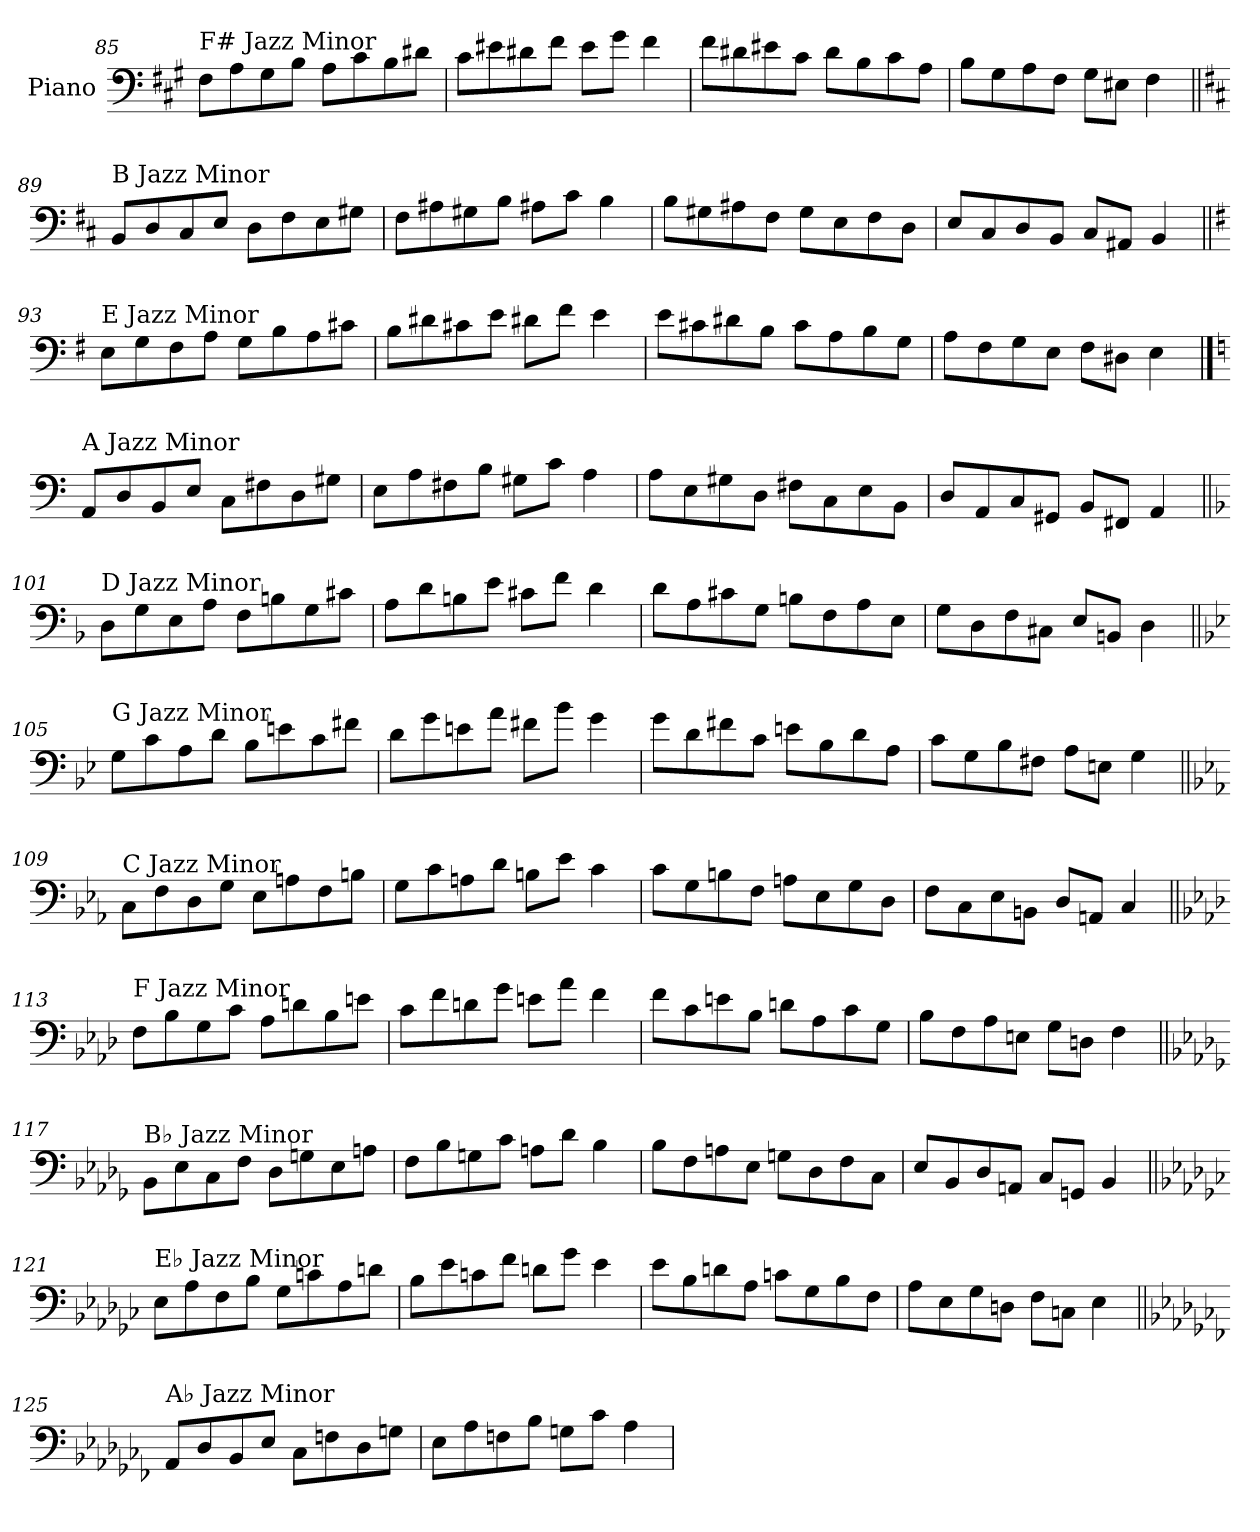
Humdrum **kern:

**kern
*part1
*staff1
*I"Piano
*I'Pno.
!!LO:LB:g=z
*clefF4
*k[f#c#g#]
=85
!LO:TX:a:t=F# Jazz Minor
8F#\L
8A\
8G#\
8B\J
8A\L
8c#\
8B\
8d#X\J
=86
8c#\L
8e#X\
8d#X\
8f#\J
8e#\L
8g#\J
4f#\
=87
8f#\L
8d#X\
8e#X\
8c#\J
8d#\L
8B\
8c#\
8A\J
=88
8B\L
8G#\
8A\
8F#\J
8G#\L
8E#X\J
4F#\
!!LO:LB:g=z
=89||
*k[f#c#]
!LO:TX:a:t=B Jazz Minor
8BB/L
8D/
8C#/
8E/J
8D\L
8F#\
8E\
8G#X\J
=90
8F#\L
8A#X\
8G#X\
8B\J
8A#X\L
8c#\J
4B\
=91
8B\L
8G#X\
8A#X\
8F#\J
8G#\L
8E\
8F#\
8D\J
=92
8E/L
8C#/
8D/
8BB/J
8C#/L
8AA#X/J
4BB/
!!LO:LB:g=z
=93||
*k[f#]
!LO:TX:a:t=E Jazz Minor
8E\L
8G\
8F#\
8A\J
8G\L
8B\
8A\
8c#X\J
=94
8B\L
8d#X\
8c#X\
8e\J
8d#X\L
8f#\J
4e\
=95
8e\L
8c#X\
8d#X\
8B\J
8c#\L
8A\
8B\
8G\J
=96
8A\L
8F#\
8G\
8E\J
8F#\L
8D#X\J
4E\
!!LO:PB:g=z
==97
*k[]
!LO:TX:a:t=A Jazz Minor
8AA/L
8D/
8BB/
8E/J
8C\L
8F#X\
8D\
8G#X\J
=98
8E\L
8A\
8F#X\
8B\J
8G#X\L
8c\J
4A\
=99
8A\L
8E\
8G#X\
8D\J
8F#X\L
8C\
8E\
8BB\J
=100
8D/L
8AA/
8C/
8GG#X/J
8BB/L
8FF#X/J
4AA/
!!LO:LB:g=z
=101||
*k[b-]
!LO:TX:a:t=D Jazz Minor
8D\L
8G\
8E\
8A\J
8F\L
8Bn\
8G\
8c#X\J
=102
8A\L
8d\
8Bn\
8e\J
8c#X\L
8f\J
4d\
=103
8d\L
8A\
8c#X\
8G\J
8Bn\L
8F\
8A\
8E\J
=104
8G\L
8D\
8F\
8C#X\J
8E/L
8BBn/J
4D\
!!LO:LB:g=z
=105||
*k[b-e-]
!LO:TX:a:t=G Jazz Minor
8G\L
8c\
8A\
8d\J
8B-\L
8en\
8c\
8f#X\J
=106
8d\L
8g\
8en\
8a\J
8f#X\L
8b-\J
4g\
=107
8g\L
8d\
8f#X\
8c\J
8en\L
8B-\
8d\
8A\J
=108
8c\L
8G\
8B-\
8F#X\J
8A\L
8En\J
4G\
!!LO:LB:g=z
=109||
*k[b-e-a-]
!LO:TX:a:t=C Jazz Minor
8C\L
8F\
8D\
8G\J
8E-\L
8An\
8F\
8Bn\J
=110
8G\L
8c\
8An\
8d\J
8Bn\L
8e-\J
4c\
=111
8c\L
8G\
8Bn\
8F\J
8An\L
8E-\
8G\
8D\J
=112
8F\L
8C\
8E-\
8BBn\J
8D/L
8AAn/J
4C/
!!LO:LB:g=z
=113||
*k[b-e-a-d-]
!LO:TX:a:t=F Jazz Minor
8F\L
8B-\
8G\
8c\J
8A-\L
8dn\
8B-\
8en\J
=114
8c\L
8f\
8dn\
8g\J
8en\L
8a-\J
4f\
=115
8f\L
8c\
8en\
8B-\J
8dn\L
8A-\
8c\
8G\J
=116
8B-\L
8F\
8A-\
8En\J
8G\L
8Dn\J
4F\
!!LO:LB:g=z
=117||
*k[b-e-a-d-g-]
!LO:TX:a:t=B♭ Jazz Minor
8BB-\L
8E-\
8C\
8F\J
8D-\L
8Gn\
8E-\
8An\J
=118
8F\L
8B-\
8Gn\
8c\J
8An\L
8d-\J
4B-\
=119
8B-\L
8F\
8An\
8E-\J
8Gn\L
8D-\
8F\
8C\J
=120
8E-/L
8BB-/
8D-/
8AAn/J
8C/L
8GGn/J
4BB-/
!!LO:LB:g=z
=121||
*k[b-e-a-d-g-c-]
!LO:TX:a:t=E♭ Jazz Minor
8E-\L
8A-\
8F\
8B-\J
8G-\L
8cn\
8A-\
8dn\J
=122
8B-\L
8e-\
8cn\
8f\J
8dn\L
8g-\J
4e-\
=123
8e-\L
8B-\
8dn\
8A-\J
8cn\L
8G-\
8B-\
8F\J
=124
8A-\L
8E-\
8G-\
8Dn\J
8F\L
8Cn\J
4E-\
!!LO:LB:g=z
=125||
*k[b-e-a-d-g-c-f-]
!LO:TX:a:t=A♭ Jazz Minor
8AA-/L
8D-/
8BB-/
8E-/J
8C-\L
8Fn\
8D-\
8Gn\J
=126
8E-\L
8A-\
8Fn\
8B-\J
8Gn\L
8c-\J
4A-\
=
*-
